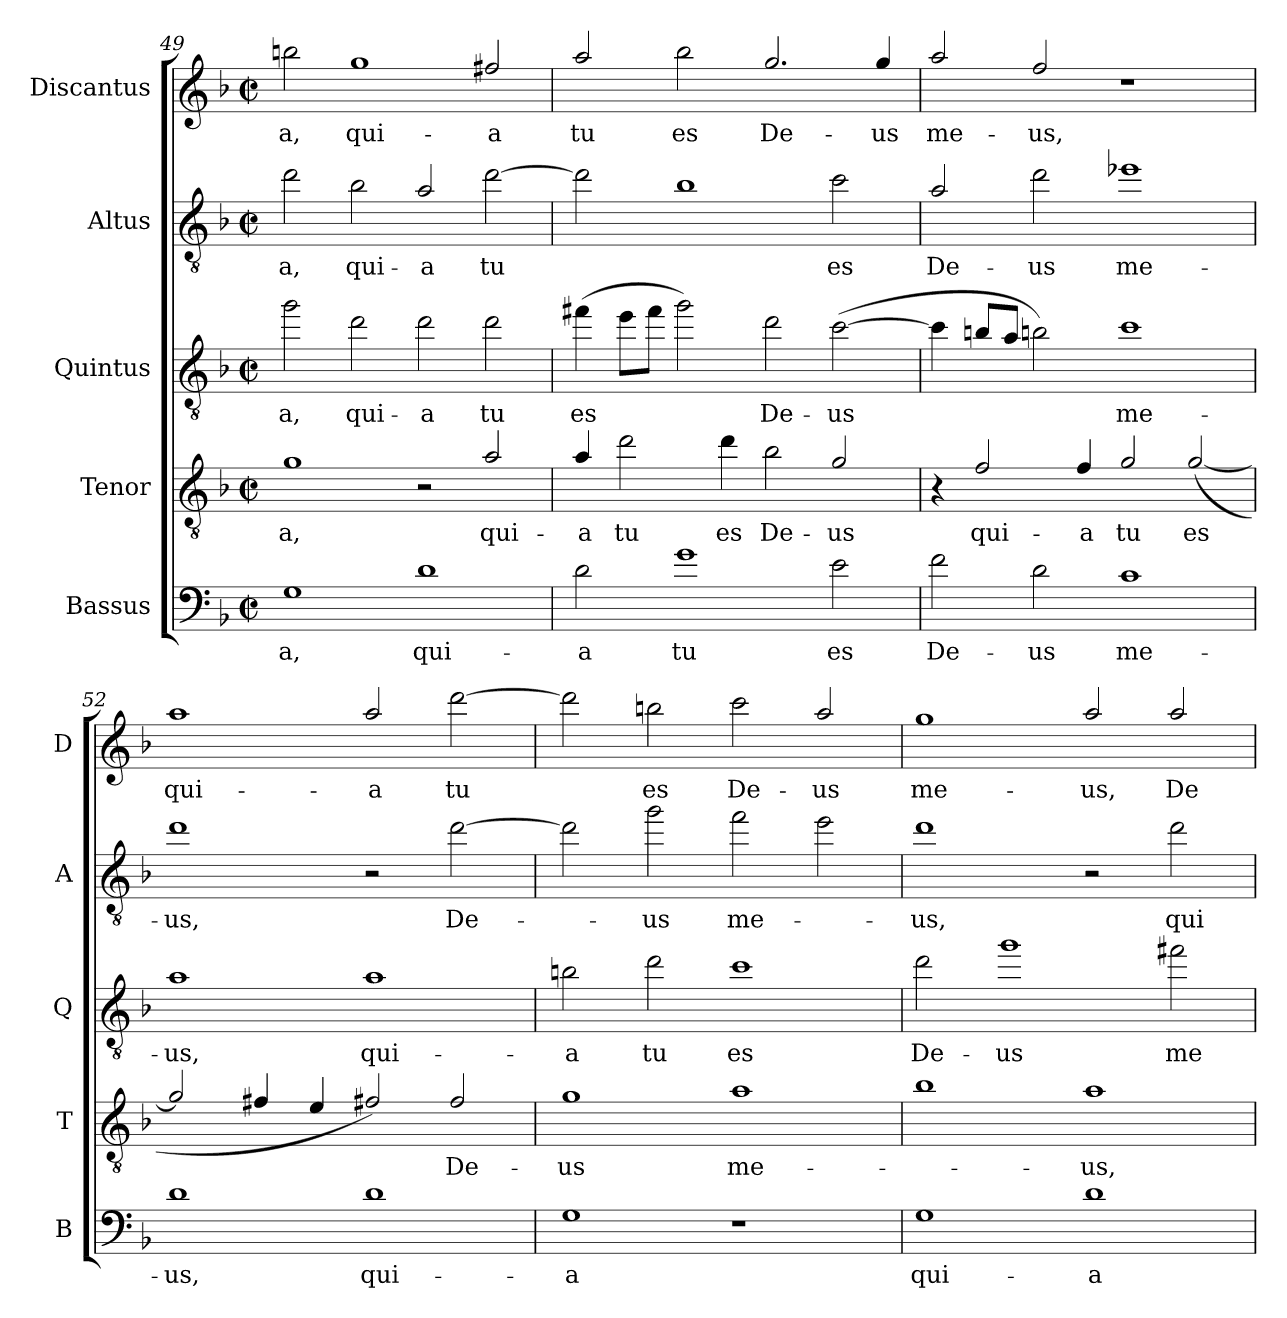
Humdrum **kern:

**kern	**text	**kern	**text	**kern	**text	**kern	**text	**kern	**text
*part5	*part5	*part4	*part4	*part3	*part3	*part2	*part2	*part1	*part1
*staff5	*staff5	*staff4	*staff4	*staff3	*staff3	*staff2	*staff2	*staff1	*staff1
*I"Bassus	*	*I"Tenor	*	*I"Quintus	*	*I"Altus	*	*I"Discantus	*
*I'B	*	*I'T	*	*I'Q	*	*I'A	*	*I'D	*
*clefF4	*	*clefGv2	*	*clefGv2	*	*clefGv2	*	*clefG2	*
*ITrd7c12	*	*ITrd7c12	*	*ITrd7c12	*	*ITrd7c12	*	*ITrd7c12	*
*k[b-]	*	*k[b-]	*	*k[b-]	*	*k[b-]	*	*k[b-]	*
*d:	*	*d:	*	*d:	*	*d:	*	*d:	*
*M2/2	*	*M2/2	*	*M2/2	*	*M2/2	*	*M2/2	*
*met(c|)	*	*met(c|)	*	*met(c|)	*	*met(c|)	*	*met(c|)	*
=49	=49	=49	=49	=49	=49	=49	=49	=49	=49
!	!LO:LY:b	!	!LO:LY:b	!	!LO:LY:b	!	!LO:LY:b	!	!LO:LY:b
1GG	-a,	1G	-a,	2g\	-a,	2d\	-a,	2bn\	-a,
!	!	!	!	!	!LO:LY:b	!	!LO:LY:b	!	!LO:LY:b
.	.	.	.	2d\	qui-	2B-\	qui-	1g	qui-
!	!LO:LY:b	!	!	!	!LO:LY:b	!	!LO:LY:b	!	!
1D	qui-	2r	.	2d\	-a	2A/	-a	.	.
!	!	!	!LO:LY:b	!	!LO:LY:b	!	!LO:LY:b	!	!LO:LY:b
.	.	2A/	qui-	2d\	tu	[2d\	tu	2f#X/	-a
=50	=50	=50	=50	=50	=50	=50	=50	=50	=50
!	!LO:LY:b	!	!LO:LY:b	!	!LO:LY:b	!	!	!	!LO:LY:b
2D\	-a	4A/	-a	(>4f#X\	es	2d\]	.	2a/	tu
!	!	!	!LO:LY:b	!	!	!	!	!	!
.	.	2d\	tu	8e\L	.	.	.	.	.
.	.	.	.	8f#\J	.	.	.	.	.
!	!LO:LY:b	!	!	!	!	!	!	!	!LO:LY:b
1G	tu	.	.	2g\)	.	1B-	.	2b-\	es
!	!	!	!LO:LY:b	!	!	!	!	!	!
.	.	4d\	es	.	.	.	.	.	.
!	!	!	!LO:LY:b	!	!LO:LY:b	!	!	!	!LO:LY:b
.	.	2B-\	De-	2d\	De-	.	.	2.g/	De-
!	!LO:LY:b	!	!LO:LY:b	!	!LO:LY:b	!	!LO:LY:b	!	!
2E\	es	2G/	-us	(>[2c\	-us	2c\	es	.	.
!	!	!	!	!	!	!	!	!	!LO:LY:b
.	.	.	.	.	.	.	.	4g/	-us
!!LO:LB:g=z
=51	=51	=51	=51	=51	=51	=51	=51	=51	=51
!	!LO:LY:b	!	!	!	!	!	!LO:LY:b	!	!LO:LY:b
2F\	De-	4r	.	4c\]	.	2A/	De-	2a/	me-
!	!	!	!LO:LY:b	!	!	!	!	!	!
.	.	2F/	qui-	8Bn/L	.	.	.	.	.
.	.	.	.	8A/J	.	.	.	.	.
!	!LO:LY:b	!	!	!	!	!	!LO:LY:b	!	!LO:LY:b
2D\	-us	.	.	2Bn\)	.	2d\	-us	2f/	-us,
!	!	!	!LO:LY:b	!	!	!	!	!	!
.	.	4F/	-a	.	.	.	.	.	.
!	!LO:LY:b	!	!LO:LY:b	!	!LO:LY:b	!	!LO:LY:b	!	!
1C	me-	2G/	tu	1c	me-	1e-X	me-	1r	.
!	!	!	!LO:LY:b	!	!	!	!	!	!
.	.	(<[2G/	es	.	.	.	.	.	.
=52	=52	=52	=52	=52	=52	=52	=52	=52	=52
!	!LO:LY:b	!	!	!	!LO:LY:b	!	!LO:LY:b	!	!LO:LY:b
1D	-us,	2G/]	.	1A	-us,	1d	-us,	1a	qui-
.	.	4F#X/	.	.	.	.	.	.	.
.	.	4E/	.	.	.	.	.	.	.
!	!LO:LY:b	!	!	!	!LO:LY:b	!	!	!	!LO:LY:b
1D	qui-	2F#X/)	.	1A	qui-	2r	.	2a/	-a
!	!	!	!LO:LY:b	!	!	!	!LO:LY:b	!	!LO:LY:b
.	.	2F#/	De-	.	.	[2d\	De-	[2dd\	tu
=53	=53	=53	=53	=53	=53	=53	=53	=53	=53
!	!LO:LY:b	!	!LO:LY:b	!	!LO:LY:b	!	!	!	!
1GG	-a	1G	-us	2Bn\	-a	2d\]	.	2dd\]	.
!	!	!	!	!	!LO:LY:b	!	!LO:LY:b	!	!LO:LY:b
.	.	.	.	2d\	tu	2g\	-us	2bn\	es
!	!	!	!LO:LY:b	!	!LO:LY:b	!	!LO:LY:b	!	!LO:LY:b
1r	.	1A	me-	1c	es	2f\	me-	2cc\	De-
!	!	!	!	!	!	!	!	!	!LO:LY:b
.	.	.	.	.	.	2e\	.	2a/	-us
=54	=54	=54	=54	=54	=54	=54	=54	=54	=54
!	!LO:LY:b	!	!	!	!LO:LY:b	!	!LO:LY:b	!	!LO:LY:b
1GG	qui-	1B-	.	2d\	De-	1d	-us,	1g	me-
!	!	!	!	!	!LO:LY:b	!	!	!	!
.	.	.	.	1g	-us	.	.	.	.
!	!LO:LY:b	!	!LO:LY:b	!	!	!	!	!	!LO:LY:b
1D	-a	1A	-us,	.	.	2r	.	2a/	-us,
!	!	!	!	!	!LO:LY:b	!	!LO:LY:b	!	!LO:LY:b
.	.	.	.	2f#X\	me-	2d\	qui-	2a/	De-
=	=	=	=	=	=	=	=	=	=
*-	*-	*-	*-	*-	*-	*-	*-	*-	*-
